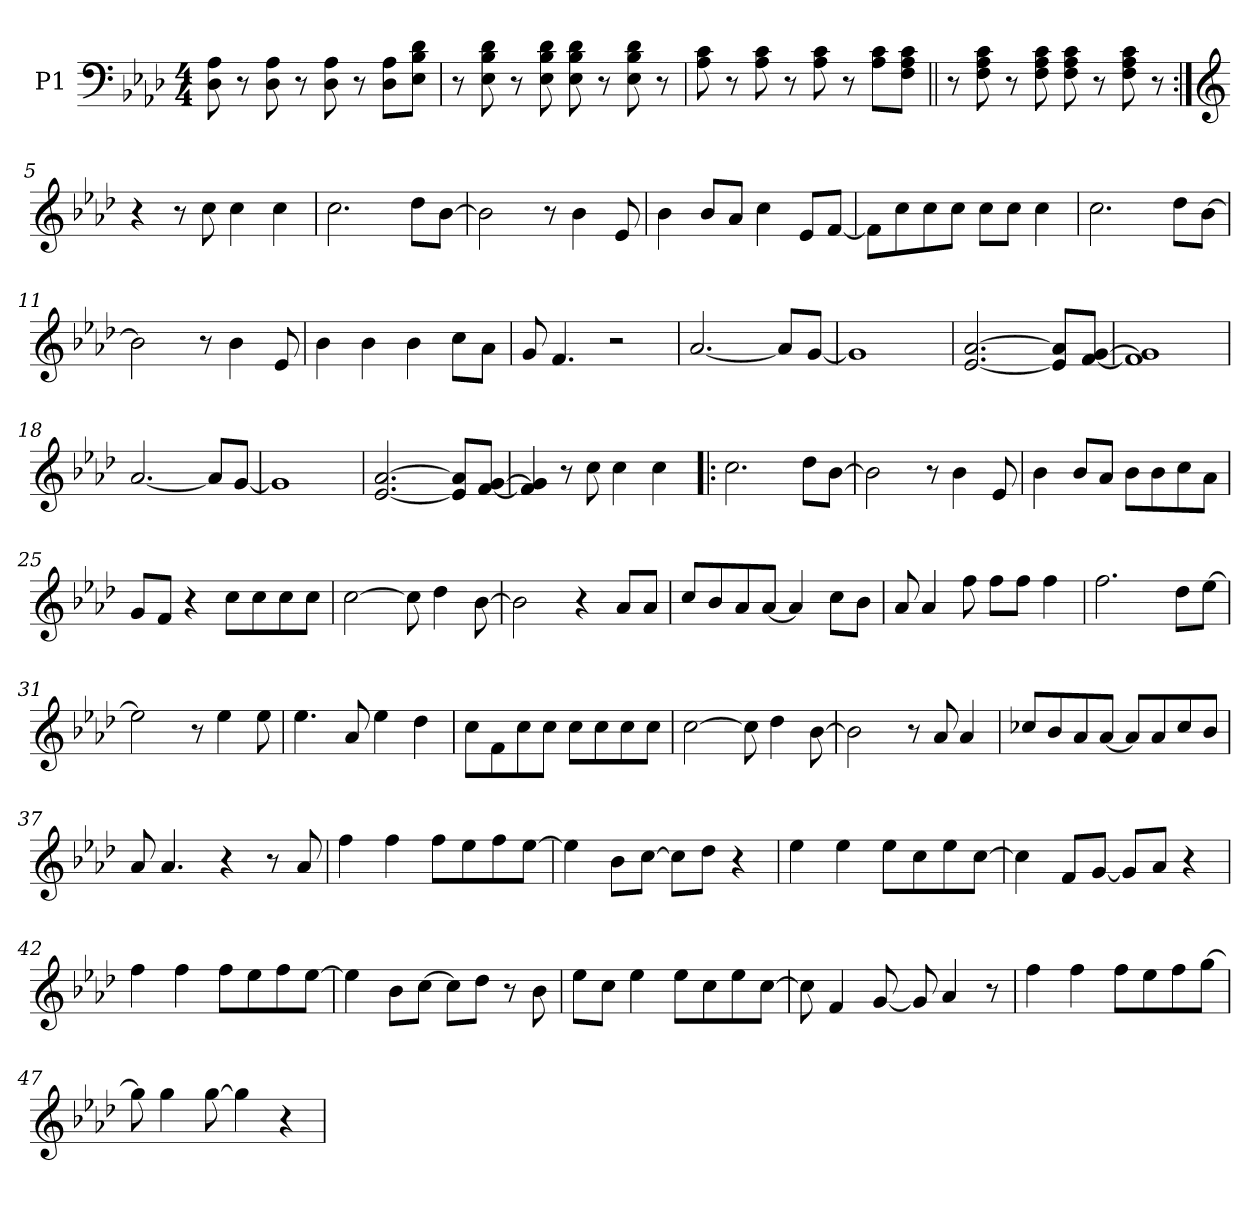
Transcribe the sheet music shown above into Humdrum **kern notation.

**kern
*part1
*staff1
*I"P1
*clefF4
*k[b-e-a-d-]
*f:
*M4/4
*MM140
=1
8D-\ 8A-\
8r
8D-\ 8A-\
8r
8D-\ 8A-\
8r
8D-\ 8A-\L
8E-\ 8B-\ 8d-\J
=2
8r
8E-\ 8B-\ 8d-\
8r
8E-\ 8B-\ 8d-\
8E-\ 8B-\ 8d-\
8r
8E-\ 8B-\ 8d-\
8r
=3
8A-\ 8c\
8r
8A-\ 8c\
8r
8A-\ 8c\
8r
8A-\ 8c\L
8F\ 8A-\ 8c\J
=4||
8r
8F\ 8A-\ 8c\
8r
8F\ 8A-\ 8c\
8F\ 8A-\ 8c\
8r
8F\ 8A-\ 8c\
8r
!!LO:LB:g=z
=5:|!
*clefG2
4r
8r
8cc\
4cc\
4cc\
=6
2.cc\
8dd-\L
[>8b-\J
=7
2b-\]
8r
4b-\
8e-/
=8
4b-\
8b-/L
8a-/J
4cc\
8e-/L
[<8f/J
=9
8f\L]
8cc\
8cc\
8cc\J
8cc\L
8cc\J
4cc\
=10
2.cc\
8dd-\L
[>8b-\J
!!LO:LB:g=z
=11
2b-\]
8r
4b-\
8e-/
=12
4b-\
4b-\
4b-\
8cc\L
8a-\J
=13
8g/
4.f/
2r
=14
[<2.a-/
8a-/L]
[<8g/J
=15
1g]
=16
[<2.e-/ [>2.a-/
8e-/] 8a-/]L
[<8f/ [>8g/J
=17
1f] 1g]
!!LO:LB:g=z
=18
[<2.a-/
8a-/L]
[<8g/J
=19
1g]
=20
[<2.e-/ [>2.a-/
8e-/] 8a-/]L
[<8f/ [>8g/J
=21
4f/] 4g/]
8r
8cc\
4cc\
4cc\
=22!|:
2.cc\
8dd-\L
[>8b-\J
=23
2b-\]
8r
4b-\
8e-/
!!LO:LB:g=z
=24
4b-\
8b-/L
8a-/J
8b-\L
8b-\
8cc\
8a-\J
=25
8g/L
8f/J
4r
8cc\L
8cc\
8cc\
8cc\J
=26
[>2cc\
8cc\]
4dd-\
[>8b-\
=27
2b-\]
4r
8a-/L
8a-/J
=28
8cc/L
8b-/
8a-/
[<8a-/J
4a-/]
8cc\L
8b-\J
!!LO:LB:g=z
=29
8a-/
4a-/
8ff\
8ff\L
8ff\J
4ff\
=30
2.ff\
8dd-\L
[>8ee-\J
=31
2ee-\]
8r
4ee-\
8ee-\
=32
4.ee-\
8a-/
4ee-\
4dd-\
=33
8cc\L
8f\
8cc\
8cc\J
8cc\L
8cc\
8cc\
8cc\J
!!LO:LB:g=z
=34
[>2cc\
8cc\]
4dd-\
[>8b-\
=35
2b-\]
8r
8a-/
4a-/
=36
8cc-X/L
8b-/
8a-/
[<8a-/J
8a-/L]
8a-/
8cc-/
8b-/J
=37
8a-/
4.a-/
4r
8r
8a-/
=38
4ff\
4ff\
8ff\L
8ee-\
8ff\
[>8ee-\J
!!LO:LB:g=z
=39
4ee-\]
8b-\L
[>8cc\J
8cc\L]
8dd-\J
4r
=40
4ee-\
4ee-\
8ee-\L
8cc\
8ee-\
[>8cc\J
=41
4cc\]
8f/L
[<8g/J
8g/L]
8a-/J
4r
=42
4ff\
4ff\
8ff\L
8ee-\
8ff\
[>8ee-\J
=43
4ee-\]
8b-\L
[>8cc\J
8cc\L]
8dd-\J
8r
8b-\
!!LO:LB:g=z
=44
8ee-\L
8cc\J
4ee-\
8ee-\L
8cc\
8ee-\
[>8cc\J
=45
8cc\]
4f/
[<8g/
8g/]
4a-/
8r
=46
4ff\
4ff\
8ff\L
8ee-\
8ff\
[>8gg\J
=47
8gg\]
4gg\
[>8gg\
4gg\]
4r
=
*-
